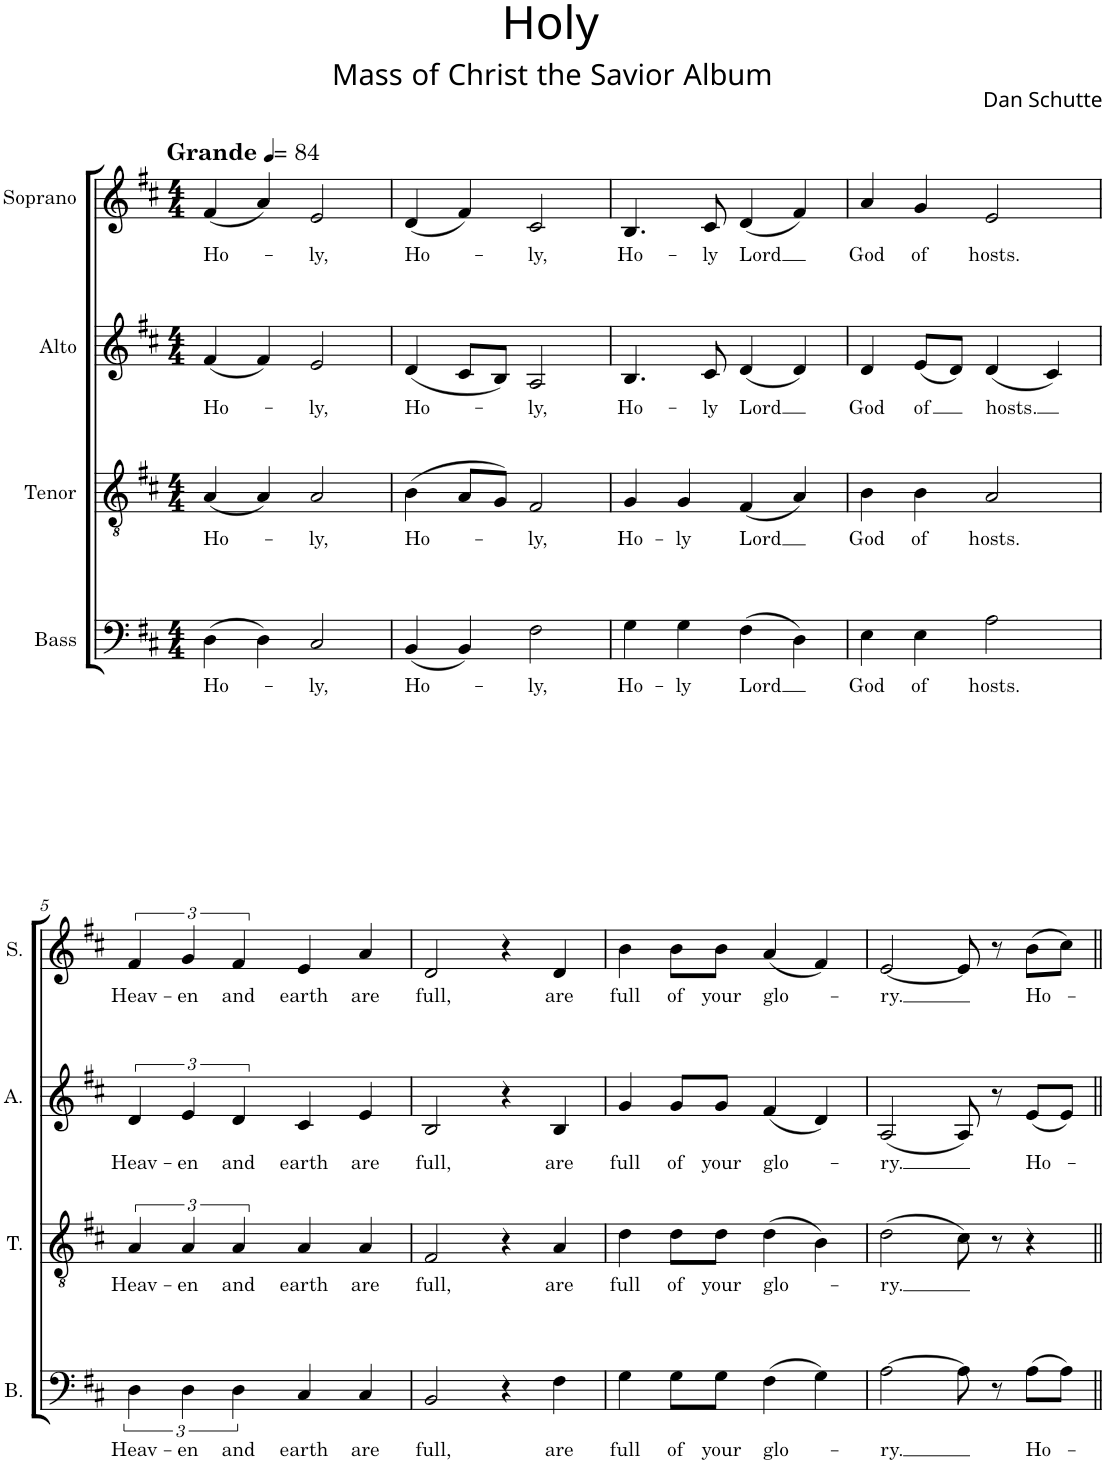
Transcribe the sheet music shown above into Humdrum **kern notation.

**kern	**text	**kern	**text	**kern	**text	**kern	**text
*part4	*part4	*part3	*part3	*part2	*part2	*part1	*part1
*staff4	*staff4	*staff3	*staff3	*staff2	*staff2	*staff1	*staff1
*I"Bass	*	*I"Tenor	*	*I"Alto	*	*I"Soprano	*
*I'B.	*	*I'T.	*	*I'A.	*	*I'S.	*
*clefF4	*	*clefGv2	*	*clefG2	*	*clefG2	*
*k[f#c#]	*	*k[f#c#]	*	*k[f#c#]	*	*k[f#c#]	*
*M4/4	*	*M4/4	*	*M4/4	*	*M4/4	*
*MM84	*	*MM84	*	*MM84	*	*MM84	*
=1	=1	=1	=1	=1	=1	=1	=1
!	!	!	!	!	!	!LO:TX:a:B:t=Grande	!
!	!LO:LY:b	!	!LO:LY:b	!	!LO:LY:b	!	!LO:LY:b
(4D\	Ho-	(4A/	Ho-	(4f#/	Ho-	(4f#/	Ho-
4D\)	.	4A/)	.	4f#/)	.	4a/)	.
!	!LO:LY:b	!	!LO:LY:b	!	!LO:LY:b	!	!LO:LY:b
2C#/	-ly,	2A/	-ly,	2e/	-ly,	2e/	-ly,
=2	=2	=2	=2	=2	=2	=2	=2
!	!LO:LY:b	!	!LO:LY:b	!	!LO:LY:b	!	!LO:LY:b
(4BB/	Ho-	(4B\	Ho-	(4d/	Ho-	(4d/	Ho-
4BB/)	.	8A/L	.	8c#/L	.	4f#/)	.
.	.	8G/J)	.	8B/J)	.	.	.
!	!LO:LY:b	!	!LO:LY:b	!	!LO:LY:b	!	!LO:LY:b
2F#\	-ly,	2F#/	-ly,	2A/	-ly,	2c#/	-ly,
=3	=3	=3	=3	=3	=3	=3	=3
!	!LO:LY:b	!	!LO:LY:b	!	!LO:LY:b	!	!LO:LY:b
4G\	Ho-	4G/	Ho-	4.B/	Ho-	4.B/	Ho-
!	!LO:LY:b	!	!LO:LY:b	!	!	!	!
4G\	-ly	4G/	-ly	.	.	.	.
!	!	!	!	!	!LO:LY:b	!	!LO:LY:b
.	.	.	.	8c#/	-ly	8c#/	-ly
!	!LO:LY:b	!	!LO:LY:b	!	!LO:LY:b	!	!LO:LY:b
(4F#\	Lord	(4F#/	Lord	(4d/	Lord	(4d/	Lord
4D\)	.	4A/)	.	4d/)	.	4f#/)	.
=4	=4	=4	=4	=4	=4	=4	=4
!	!LO:LY:b	!	!LO:LY:b	!	!LO:LY:b	!	!LO:LY:b
4E\	God	4B\	God	4d/	God	4a/	God
!	!LO:LY:b	!	!LO:LY:b	!	!LO:LY:b	!	!LO:LY:b
4E\	of	4B\	of	(8e/L	of	4g/	of
.	.	.	.	8d/J)	.	.	.
!	!LO:LY:b	!	!LO:LY:b	!	!LO:LY:b	!	!LO:LY:b
2A\	hosts.	2A/	hosts.	(4d/	hosts.	2e/	hosts.
.	.	.	.	4c#/)	.	.	.
!!LO:LB:g=z
=5	=5	=5	=5	=5	=5	=5	=5
!	!LO:LY:b	!	!LO:LY:b	!	!LO:LY:b	!	!LO:LY:b
6D\	Heav-	6A/	Heav-	6d/	Heav-	6f#/	Heav-
!	!LO:LY:b	!	!LO:LY:b	!	!LO:LY:b	!	!LO:LY:b
6D\	-en	6A/	-en	6e/	-en	6g/	-en
!	!LO:LY:b	!	!LO:LY:b	!	!LO:LY:b	!	!LO:LY:b
6D\	and	6A/	and	6d/	and	6f#/	and
!	!LO:LY:b	!	!LO:LY:b	!	!LO:LY:b	!	!LO:LY:b
4C#/	earth	4A/	earth	4c#/	earth	4e/	earth
!	!LO:LY:b	!	!LO:LY:b	!	!LO:LY:b	!	!LO:LY:b
4C#/	are	4A/	are	4e/	are	4a/	are
=6	=6	=6	=6	=6	=6	=6	=6
!	!LO:LY:b	!	!LO:LY:b	!	!LO:LY:b	!	!LO:LY:b
2BB/	full,	2F#/	full,	2B/	full,	2d/	full,
4r	.	4r	.	4r	.	4r	.
!	!LO:LY:b	!	!LO:LY:b	!	!LO:LY:b	!	!LO:LY:b
4F#\	are	4A/	are	4B/	are	4d/	are
=7	=7	=7	=7	=7	=7	=7	=7
!	!LO:LY:b	!	!LO:LY:b	!	!LO:LY:b	!	!LO:LY:b
4G\	full	4d\	full	4g/	full	4b\	full
!	!LO:LY:b	!	!LO:LY:b	!	!LO:LY:b	!	!LO:LY:b
8G\L	of	8d\L	of	8g/L	of	8b\L	of
!	!LO:LY:b	!	!LO:LY:b	!	!LO:LY:b	!	!LO:LY:b
8G\J	your	8d\J	your	8g/J	your	8b\J	your
!	!LO:LY:b	!	!LO:LY:b	!	!LO:LY:b	!	!LO:LY:b
(4F#\	glo-	(4d\	glo-	(4f#/	glo-	(4a/	glo-
4G\)	.	4B\)	.	4d/)	.	4f#/)	.
=8	=8	=8	=8	=8	=8	=8	=8
!	!LO:LY:b	!	!LO:LY:b	!	!LO:LY:b	!	!LO:LY:b
[2A\	-ry.	(2d\	-ry.	(2A/	-ry.	[2e/	-ry.
8A\]	.	8c#\)	.	8A/)	.	8e/]	.
8r	.	8r	.	8r	.	8r	.
!	!LO:LY:b	!	!	!	!LO:LY:b	!	!LO:LY:b
(8A\L	Ho-	4r	.	(8e/L	Ho-	(8b\L	Ho-
8A\J)	.	.	.	8e/J)	.	8cc#\J)	.
=||	=||	=||	=||	=||	=||	=||	=||
*-	*-	*-	*-	*-	*-	*-	*-
